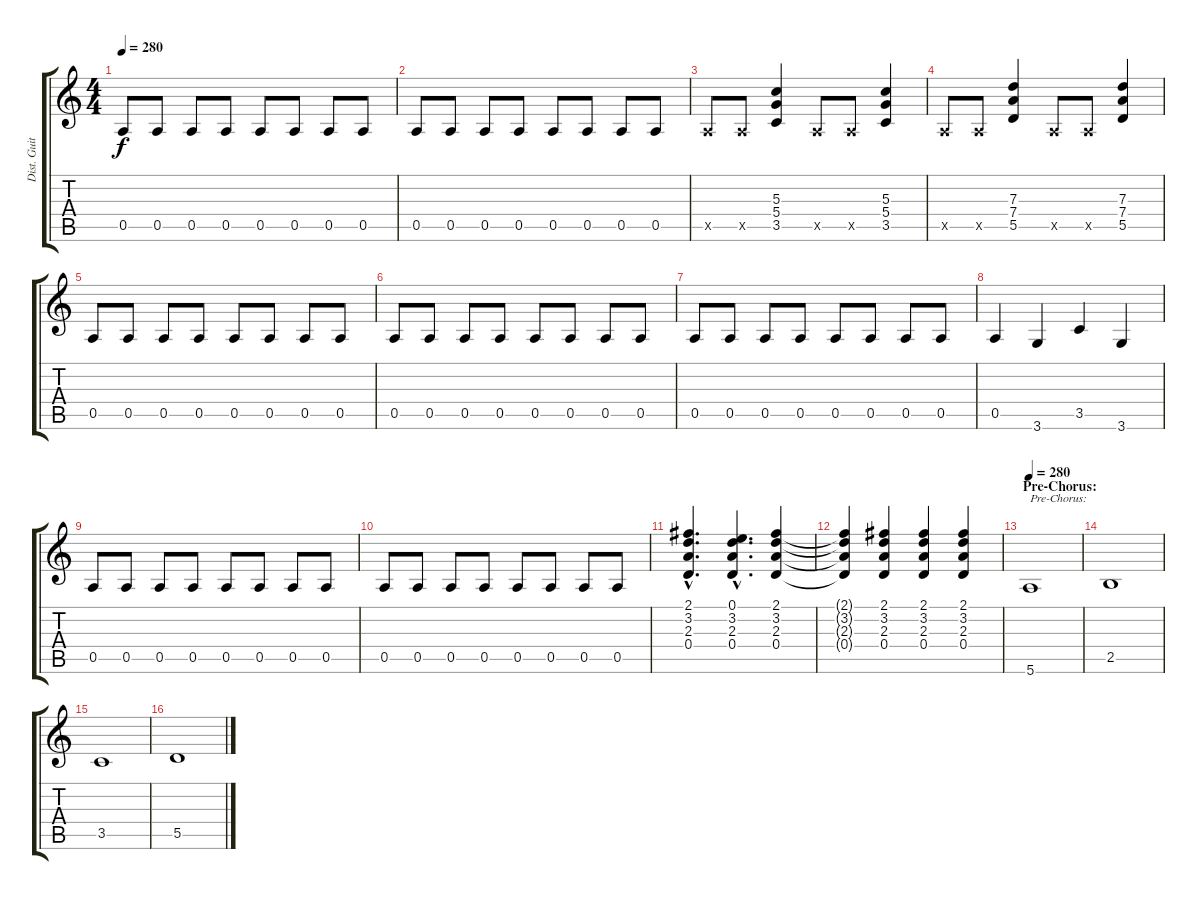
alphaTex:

\track ("Dist. Guitar 1" "Dist. Guit") {instrument overdrivenguitar}
\staff {score tabs}
\tuning (E4 B3 G3 D3 A2 E2) {hide}
\ts (4 4)
\tempo 280
\clef g2
\ks c
0.5.8{dy f} 0.5.8 0.5.8 0.5.8 0.5.8 0.5.8 0.5.8 0.5.8 |
0.5.8 0.5.8 0.5.8 0.5.8 0.5.8 0.5.8 0.5.8 0.5.8 |
0.5{x}.8 0.5{x}.8 (5.3 5.4 3.5).4 0.5{x}.8 0.5{x}.8 (5.3 5.4 3.5).4 |
0.5{x}.8 0.5{x}.8 (7.3 7.4 5.5).4 0.5{x}.8 0.5{x}.8 (7.3 7.4 5.5).4 |
0.5.8 0.5.8 0.5.8 0.5.8 0.5.8 0.5.8 0.5.8 0.5.8 |
0.5.8 0.5.8 0.5.8 0.5.8 0.5.8 0.5.8 0.5.8 0.5.8 |
0.5.8 0.5.8 0.5.8 0.5.8 0.5.8 0.5.8 0.5.8 0.5.8 |
0.5.4 3.6.4 3.5.4 3.6.4 |
0.5.8 0.5.8 0.5.8 0.5.8 0.5.8 0.5.8 0.5.8 0.5.8 |
0.5.8 0.5.8 0.5.8 0.5.8 0.5.8 0.5.8 0.5.8 0.5.8 |
(2.1{hac} 3.2{hac} 2.3{hac} 0.4{hac}).4{d} (0.1{hac} 3.2{hac} 2.3{hac} 0.4{hac}).4{d} (2.1 3.2 2.3 0.4).4 |
(2.1{t} 3.2{t} 2.3{t} 0.4{t}).4 (2.1 3.2 2.3 0.4).4 (2.1 3.2 2.3 0.4).4 (2.1 3.2 2.3 0.4).4 |
\section ("" "Pre-Chorus:")
\tempo 280
5.6.1{txt "Pre-Chorus:"} |
2.5.1 |
3.5.1 |
5.5.1
